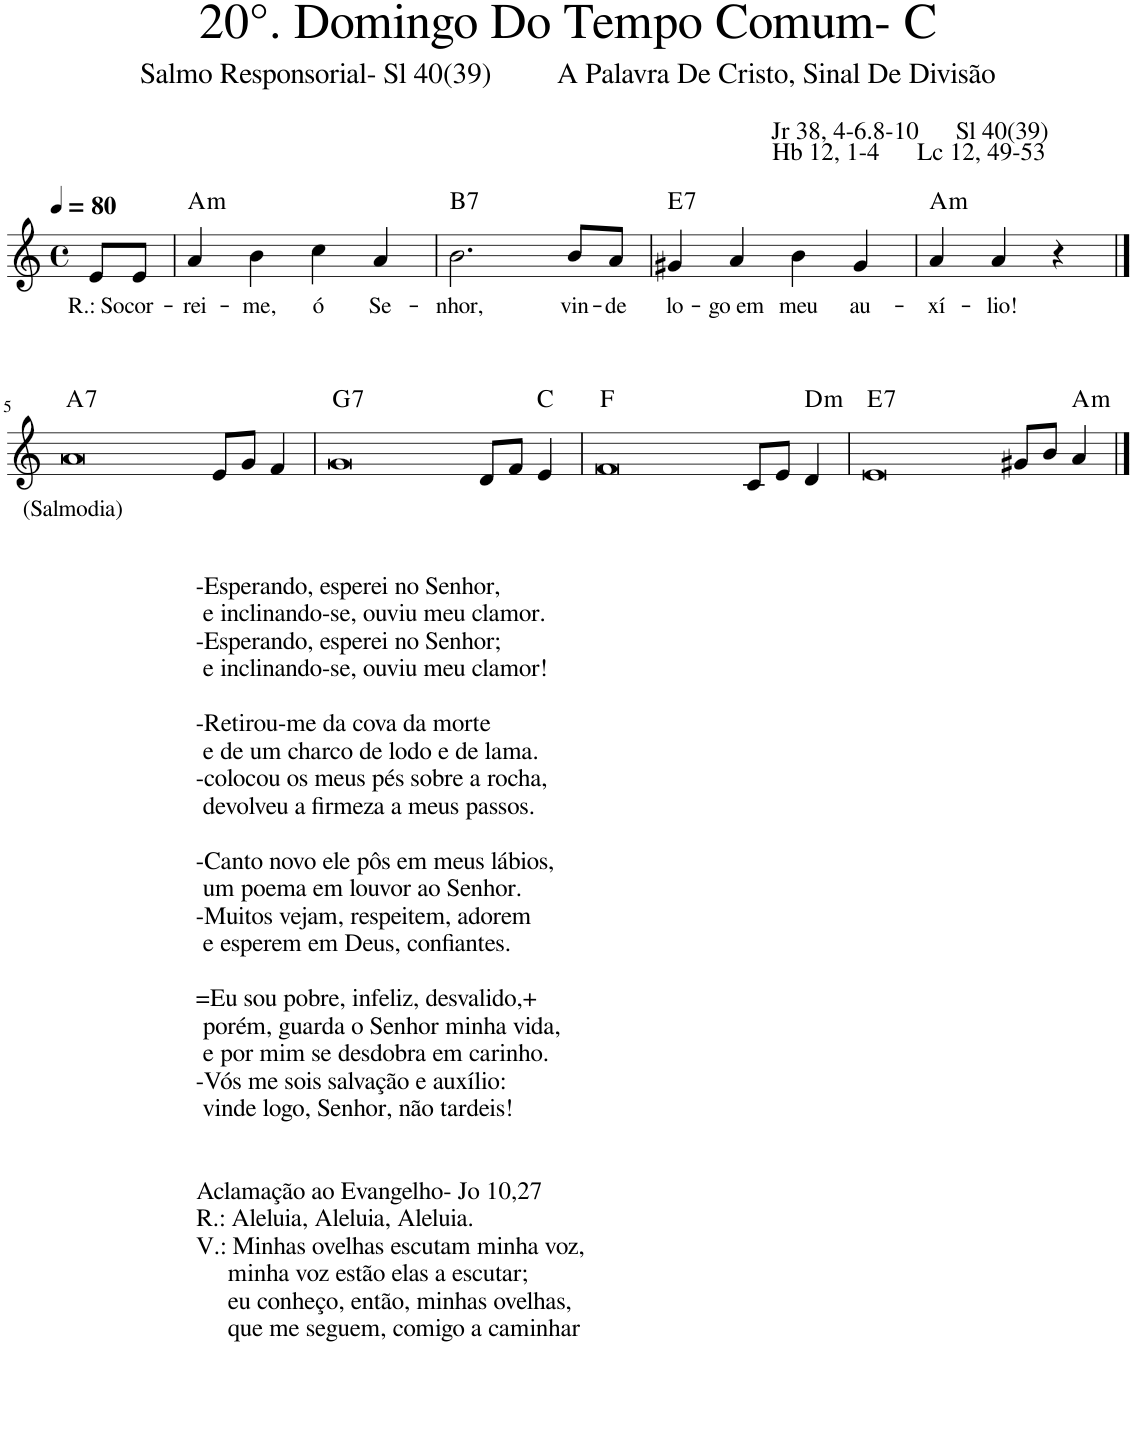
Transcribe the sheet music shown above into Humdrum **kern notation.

**kern	**text	**harte
*part1	*part1	*part1
*staff1	*staff1	*
*I"Voz	*	*
*I'Vo.	*	*
*clefG2	*	*
*k[]	*	*
*M4/4	*	*
*met(c)	*	*
*MM80	*	*
=	=	=
!	!LO:LY:b	!
8e/L	R.: So-	.
!	!LO:LY:b	!
8e/J	-cor-	.
=1	=1	=1
!	!LO:LY:b	!LO:H:kt=m
4a/	-rei-	A:min
!	!LO:LY:b	!
4b\	-me,	.
!	!LO:LY:b	!
4cc\	ó	.
!	!LO:LY:b	!
4a/	Se-	.
=2	=2	=2
!	!LO:LY:b	!LO:H:kt=7
2.b\	-nhor,	B:7
!	!LO:LY:b	!
8b/L	vin-	.
!	!LO:LY:b	!
8a/J	-de	.
=3	=3	=3
!	!LO:LY:b	!LO:H:kt=7
4g#X/	lo-	E:7
!	!LO:LY:b	!
4a/	-go em	.
!	!LO:LY:b	!
4b\	meu	.
!	!LO:LY:b	!
4g#/	au-	.
=4	=4	=4
!	!LO:LY:b	!LO:H:kt=m
4a/	-xí-	A:min
!	!LO:LY:b	!
4a/	-lio!	.
4r	.	.
!!LO:LB:g=z
==5	==5	==5
!LO:TX:b:t=-Esperando, esperei no Senhor,	!	!
!LO:TX:b:t=e inclinando-se, ouviu meu clamor.	!	!
!LO:TX:b:t=-Esperando, esperei no Senhor;	!	!
!LO:TX:b:t=e inclinando-se, ouviu meu clamor!	!	!
!LO:TX:b:t=-Retirou-me da cova da morte	!	!
!LO:TX:b:t=e de um charco de lodo e de lama.	!	!
!LO:TX:b:t=-colocou os meus pés sobre a rocha,	!	!
!LO:TX:b:t=devolveu a firmeza a meus passos.	!	!
!LO:TX:b:t=-Canto novo ele pôs em meus lábios,	!	!
!LO:TX:b:t=um poema em louvor ao Senhor.	!	!
!LO:TX:b:t=-Muitos vejam, respeitem, adorem	!	!
!LO:TX:b:t=e esperem em Deus, confiantes.	!	!
!LO:TX:b:t==Eu sou pobre, infeliz, desvalido,+	!	!
!LO:TX:b:t=porém, guarda o Senhor minha vida,	!	!
!LO:TX:b:t=e por mim se desdobra em carinho.	!	!
!LO:TX:b:t=-Vós me sois salvação e auxílio&colon;	!	!
!LO:TX:b:t=vinde logo, Senhor, não tardeis!	!	!
!LO:TX:b:t=Aclamação ao Evangelho- Jo 10,27	!	!
!LO:TX:b:t=R.&colon; Aleluia, Aleluia, Aleluia.	!	!
!LO:TX:b:t=V.&colon; Minhas ovelhas escutam minha voz,	!	!
!LO:TX:b:t=minha voz estão elas a escutar;	!	!
!LO:TX:b:t=eu conheço, então, minhas ovelhas,	!	!
!LO:TX:b:t=que me seguem, comigo a caminhar	!	!
!	!LO:LY:b	!LO:H:kt=7
[1a	(Salmodia)	A:7
1ryy	.	.
8e/L	.	.
8g/J	.	.
4f/	.	.
=6	=6	=6
!	!	!LO:H:kt=7
[1g	.	G:7
1a]	.	.
8d/L	.	.
8f/J	.	.
4e/	.	C:maj
=7	=7	=7
[1f	.	F:maj
1g]	.	.
8c/L	.	.
8e/J	.	.
!	!	!LO:H:kt=m
4d/	.	D:min
=8	=8	=8
!	!	!LO:H:kt=7
[1e	.	E:7
1f]	.	.
8g#X/L	.	.
8b/J	.	.
!	!	!LO:H:kt=m
4a/	.	A:min
==9	==9	==9
1e]	.	.
=	=	=
*-	*-	*-
